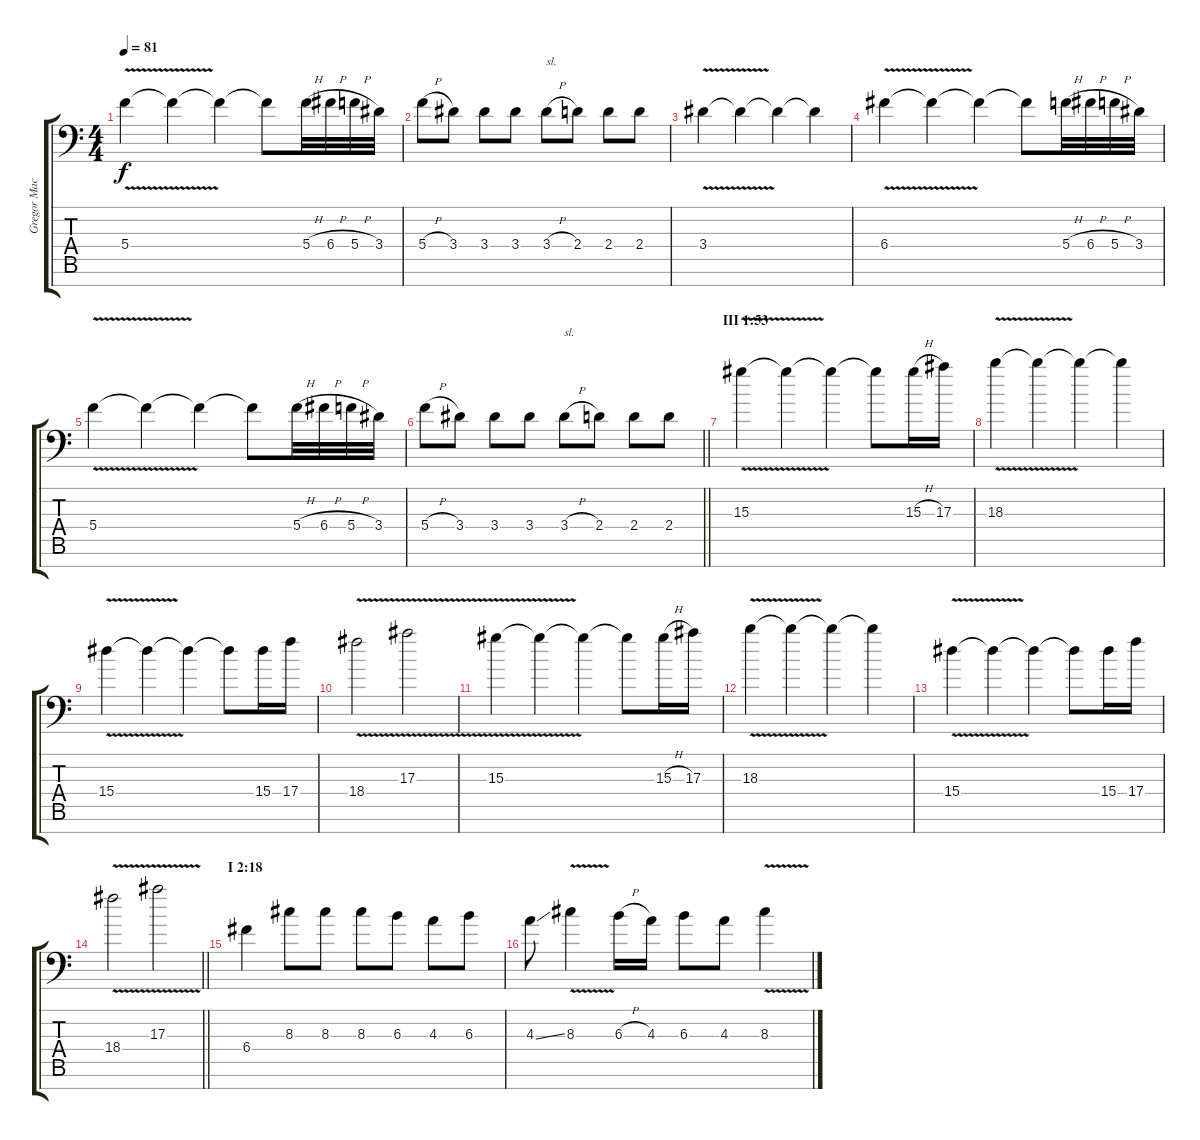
\track ("Gregor Mackintosh (lead guitar)" "Gregor Mac") {instrument distortionguitar}
\staff {score tabs}
\tuning (D4 A3 F3 C3 G2 D2 A1) {hide}
\ts (4 4)
\tempo 81
\clef f4
\ks c
5.4{v}.4{dy f} 5.4{t}.4 5.4{t}.4 5.4{t}.8 5.4{h}.32 6.4{h}.32 5.4{h}.32 3.4.32 |
5.4{h}.8 3.4.8 3.4.8 3.4.8 3.4{h}.8{txt "sl."} 2.4.8 2.4.8 2.4.8 |
3.4{v}.4 3.4{t}.4 3.4{t}.4 3.4{t}.4 |
6.4{v}.4 6.4{t}.4 6.4{t}.4 6.4{t}.8 5.4{h}.32 6.4{h}.32 5.4{h}.32 3.4.32 |
5.4{v}.4 5.4{t}.4 5.4{t}.4 5.4{t}.8 5.4{h}.32 6.4{h}.32 5.4{h}.32 3.4.32 |
\barLineRight lightlight
5.4{h}.8 3.4.8 3.4.8 3.4.8 3.4{h}.8{txt "sl."} 2.4.8 2.4.8 2.4.8 |
\section ("" "III 1:53")
15.3{v}.4 15.3{t}.4 15.3{t}.4 15.3{t}.8 15.3{h}.16 17.3.16 |
18.3{v}.4 18.3{t}.4 18.3{t}.4 18.3{t}.4 |
15.4{v}.4 15.4{t}.4 15.4{t}.4 15.4{t}.8 15.4.16 17.4.16 |
18.4{v}.2 17.3{v}.2 |
15.3{v}.4 15.3{t}.4 15.3{t}.4 15.3{t}.8 15.3{h}.16 17.3.16 |
18.3{v}.4 18.3{t}.4 18.3{t}.4 18.3{t}.4 |
15.4{v}.4 15.4{t}.4 15.4{t}.4 15.4{t}.8 15.4.16 17.4.16 |
\barLineRight lightlight
18.4{v}.2 17.3{v}.2 |
\section ("" "I 2:18")
6.4.4 8.3.8 8.3.8 8.3.8 6.3.8 4.3.8 6.3.8 |
4.3{ss}.8 8.3{v}.4 6.3{h}.16 4.3.16 6.3.8 4.3.8 8.3{v}.4
